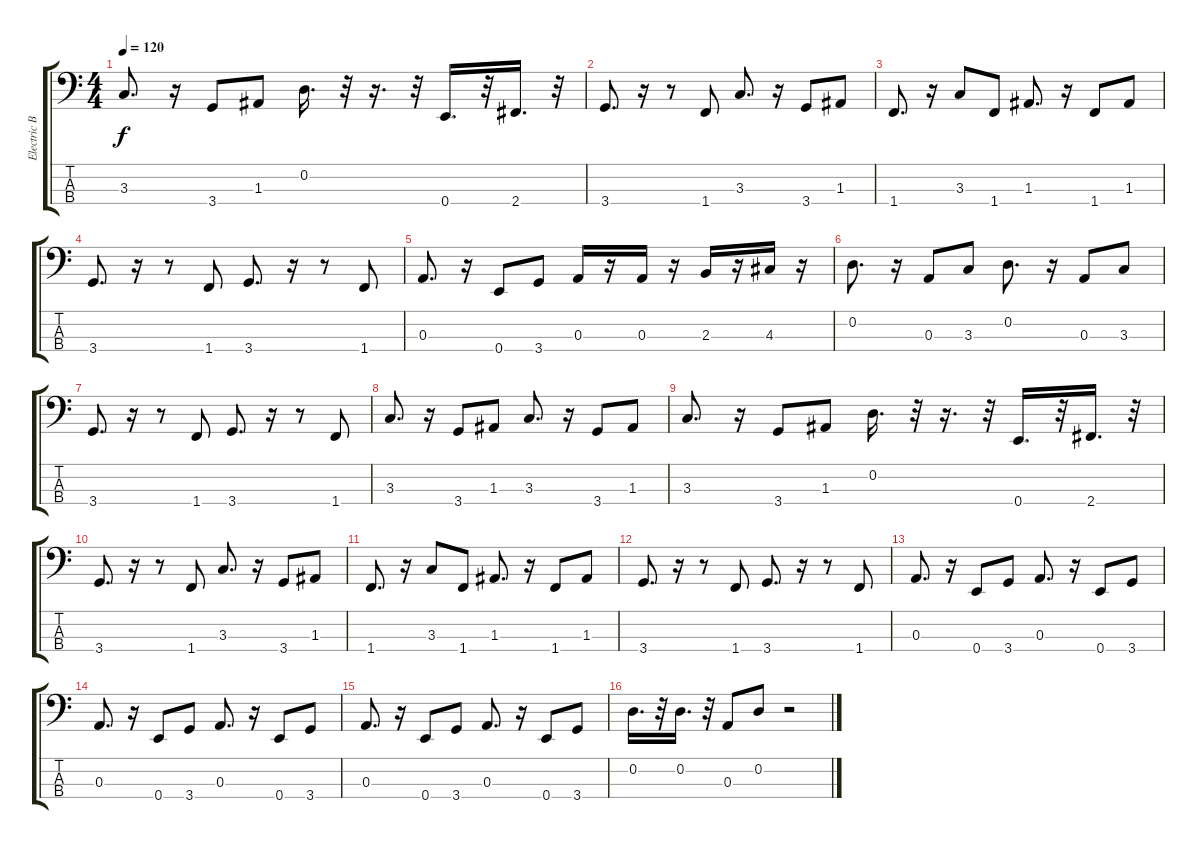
\track ("Electric Bass" "Electric B") {instrument electricbassfinger}
\staff {score tabs}
\tuning (G2 D2 A1 E1) {hide}
\ts (4 4)
\tempo 120
\clef f4
\ks c
3.3.8{d dy f} r.16 3.4.8 1.3.8 0.2.16{d} r.32 r.16{d} r.32 0.4.16{d} r.32 2.4.16{d} r.32 |
3.4.8{d} r.16 r.8 1.4.8 3.3.8{d} r.16 3.4.8 1.3.8 |
1.4.8{d} r.16 3.3.8 1.4.8 1.3.8{d} r.16 1.4.8 1.3.8 |
3.4.8{d} r.16 r.8 1.4.8 3.4.8{d} r.16 r.8 1.4.8 |
0.3.8{d} r.16 0.4.8 3.4.8 0.3.16 r.16 0.3.16 r.16 2.3.16 r.16 4.3.16 r.16 |
0.2.8{d} r.16 0.3.8 3.3.8 0.2.8{d} r.16 0.3.8 3.3.8 |
3.4.8{d} r.16 r.8 1.4.8 3.4.8{d} r.16 r.8 1.4.8 |
3.3.8{d} r.16 3.4.8 1.3.8 3.3.8{d} r.16 3.4.8 1.3.8 |
3.3.8{d} r.16 3.4.8 1.3.8 0.2.16{d} r.32 r.16{d} r.32 0.4.16{d} r.32 2.4.16{d} r.32 |
3.4.8{d} r.16 r.8 1.4.8 3.3.8{d} r.16 3.4.8 1.3.8 |
1.4.8{d} r.16 3.3.8 1.4.8 1.3.8{d} r.16 1.4.8 1.3.8 |
3.4.8{d} r.16 r.8 1.4.8 3.4.8{d} r.16 r.8 1.4.8 |
0.3.8{d} r.16 0.4.8 3.4.8 0.3.8{d} r.16 0.4.8 3.4.8 |
0.3.8{d} r.16 0.4.8 3.4.8 0.3.8{d} r.16 0.4.8 3.4.8 |
0.3.8{d} r.16 0.4.8 3.4.8 0.3.8{d} r.16 0.4.8 3.4.8 |
0.2.16{d} r.32 0.2.16{d} r.32 0.3.8 0.2.8 r.2
